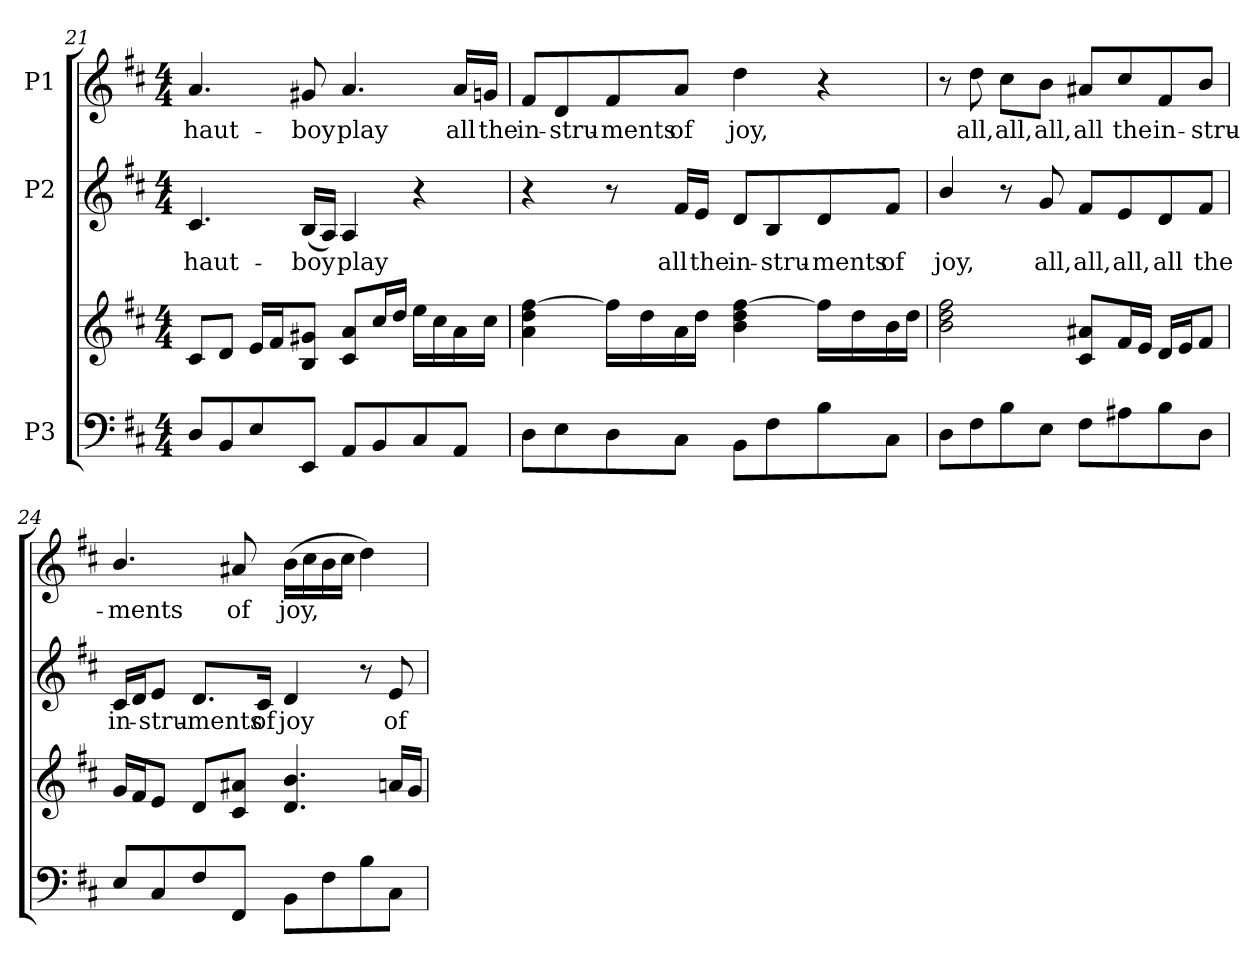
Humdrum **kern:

**kern	**kern	**kern	**text	**kern	**text
*part3	*part3	*part2	*part2	*part1	*part1
*staff4	*staff3	*staff2	*staff2	*staff1	*staff1
*I"P3	*	*I"P2	*	*I"P1	*
*clefF4	*clefG2	*clefG2	*	*clefG2	*
*k[f#c#]	*k[f#c#]	*k[f#c#]	*	*k[f#c#]	*
*D:	*D:	*D:	*	*D:	*
*M4/4	*M4/4	*M4/4	*	*M4/4	*
=21	=21	=21	=21	=21	=21
!	!	!	!LO:LY:b:color=#000000	!	!
!	!	!	!	!	!LO:LY:b:color=#000000
8Di/L	8c#i/L	4.c#i/	haut-	4.ai/	haut-
8BBi/	8di/J	.	.	.	.
8Ei/	16ei/LL	.	.	.	.
.	16f#i/J	.	.	.	.
!	!	!	!LO:LY:b:color=#000000	!	!
!	!	!	!	!	!LO:LY:b:color=#000000
8EEi/J	8Bi/ 8g#XiJ	(16Bi/LL	-boy	8g#Xi/	-boy
.	.	16Ai/JJ)	.	.	.
!	!	!	!LO:LY:b:color=#000000	!	!
!	!	!	!	!	!LO:LY:b:color=#000000
8AAi/L	8c#i/ 8aiL	4Ai/	play	4.ai/	play
8BBi/	16cc#i/L	.	.	.	.
.	16ddi/JJ	.	.	.	.
8C#i/	16eei\LL	4r	.	.	.
.	16cc#i\	.	.	.	.
!	!	!	!	!	!LO:LY:b:color=#000000
8AAi/J	16ai\	.	.	16ai/LL	all
!	!	!	!	!	!LO:LY:b:color=#000000
.	16cc#i\JJ	.	.	16gni/JJ	the
!!LO:PB:g=z
=22	=22	=22	=22	=22	=22
!	!	!	!	!	!LO:LY:b:color=#000000
8Di\L	4ai\ 4ddi [4ff#i	4r	.	8f#i/L	in-
!	!	!	!	!	!LO:LY:b:color=#000000
8Ei\	.	.	.	8di/	-stru-
!	!	!	!	!	!LO:LY:b:color=#000000
8Di\	16ff#i\LL]	8r	.	8f#i/	-ments
.	16ddi\	.	.	.	.
!	!	!	!LO:LY:b:color=#000000	!	!
!	!	!	!	!	!LO:LY:b:color=#000000
8C#i\J	16ai\	16f#i/LL	all	8ai/J	of
!	!	!	!LO:LY:b:color=#000000	!	!
.	16ddi\JJ	16ei/JJ	the	.	.
!	!	!	!LO:LY:b:color=#000000	!	!
!	!	!	!	!	!LO:LY:b:color=#000000
8BBi\L	4bi\ 4ddi [4ff#i	8di/L	in-	4ddi\	joy,
!	!	!	!LO:LY:b:color=#000000	!	!
8F#i\	.	8Bi/	-stru-	.	.
!	!	!	!LO:LY:b:color=#000000	!	!
8Bi\	16ff#i\LL]	8di/	-ments	4r	.
.	16ddi\	.	.	.	.
!	!	!	!LO:LY:b:color=#000000	!	!
8C#i\J	16bi\	8f#i/J	of	.	.
.	16ddi\JJ	.	.	.	.
=23	=23	=23	=23	=23	=23
!	!	!	!LO:LY:b:color=#000000	!	!
8Di\L	2bi\ 2ddi 2ff#i	4bi/	joy,	8r	.
!	!	!	!	!	!LO:LY:b:color=#000000
8F#i\	.	.	.	8ddi\	all,
!	!	!	!	!	!LO:LY:b:color=#000000
8Bi\	.	8r	.	8cc#i\L	all,
!	!	!	!LO:LY:b:color=#000000	!	!
!	!	!	!	!	!LO:LY:b:color=#000000
8Ei\J	.	8gi/	all,	8bi\J	all,
!	!	!	!LO:LY:b:color=#000000	!	!
!	!	!	!	!	!LO:LY:b:color=#000000
8F#i\L	8c#i/ 8a#XiL	8f#i/L	all,	8a#Xi/L	all
!	!	!	!LO:LY:b:color=#000000	!	!
!	!	!	!	!	!LO:LY:b:color=#000000
8A#Xi\	16f#i/L	8ei/	all,	8cc#i/	the
.	16ei/JJ	.	.	.	.
!	!	!	!LO:LY:b:color=#000000	!	!
!	!	!	!	!	!LO:LY:b:color=#000000
8Bi\	16di/LL	8di/	all	8f#i/	in-
.	16ei/J	.	.	.	.
!	!	!	!LO:LY:b:color=#000000	!	!
!	!	!	!	!	!LO:LY:b:color=#000000
8Di\J	8f#i/J	8f#i/J	the	8bi/J	-stru-
=24	=24	=24	=24	=24	=24
!	!	!	!LO:LY:b:color=#000000	!	!
!	!	!	!	!	!LO:LY:b:color=#000000
8Ei/L	16gi/LL	16c#i/LL	in-	4.bi/	-ments
.	16f#i/J	16di/J	.	.	.
!	!	!	!LO:LY:b:color=#000000	!	!
8C#i/	8ei/J	8ei/J	-stru-	.	.
!	!	!	!LO:LY:b:color=#000000	!	!
8F#i/	8di/L	8.di/L	-ments	.	.
!	!	!	!	!	!LO:LY:b:color=#000000
8FF#i/J	8c#i/ 8a#XiJ	.	.	8a#Xi/	of
!	!	!	!LO:LY:b:color=#000000	!	!
.	.	16c#i/Jk	of	.	.
!	!	!	!LO:LY:b:color=#000000	!	!
!	!	!	!	!	!LO:LY:b:color=#000000
8BBi\L	4.di/ 4.bi	4di/	joy	(16bi\LL	joy,
.	.	.	.	16cc#i\	.
8F#i\	.	.	.	16bi\	.
.	.	.	.	16cc#i\JJ	.
8Bi\	.	8r	.	4ddi\)	.
!	!	!	!LO:LY:b:color=#000000	!	!
8C#i\J	16ani/LL	8ei/	of	.	.
.	16gi/JJ	.	.	.	.
=	=	=	=	=	=
*-	*-	*-	*-	*-	*-
